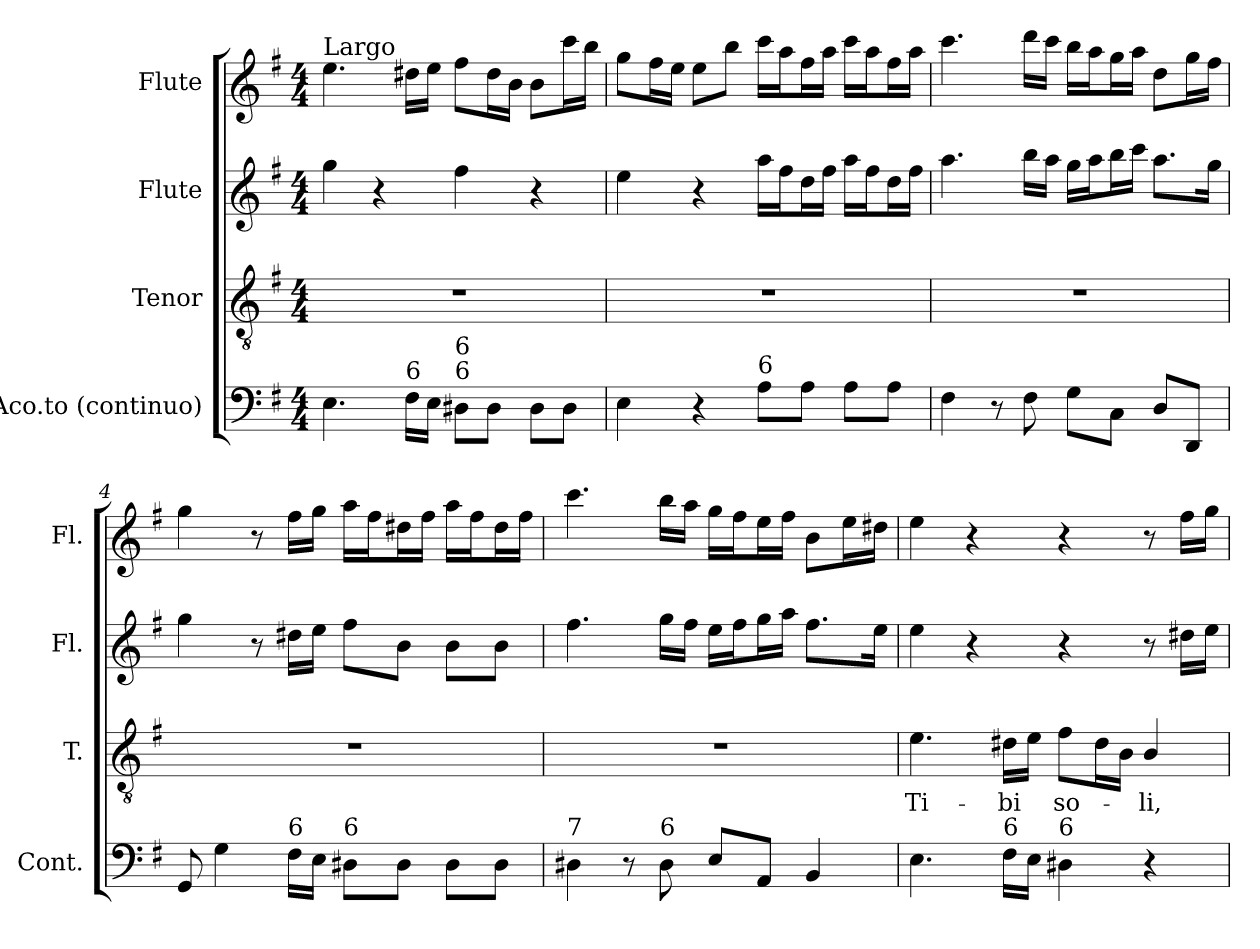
**kern	**kern	**text	**kern	**kern
*part4	*part3	*part3	*part2	*part1
*staff4	*staff3	*staff3	*staff2	*staff1
*I"Aco.to (continuo)	*I"Tenor	*	*I"Flute	*I"Flute
*I'Cont.	*I'T.	*	*I'Fl.	*I'Fl.
!!LO:PB:g=z
*clefF4	*clefGv2	*	*clefG2	*clefG2
*	*ITrd7c12	*	*	*
*k[f#]	*k[f#]	*	*k[f#]	*k[f#]
*G:	*G:	*	*G:	*G:
*M4/4	*M4/4	*	*M4/4	*M4/4
=1	=1	=1	=1	=1
!	!	!	!	!LO:TX:a:t=Largo
4.Ei\	1r	.	4ggi\	4.eei\
.	.	.	4r	.
!LO:TX:a:t=6	!	!	!	!
16F#i\LL	.	.	.	16dd#Xi\LL
16Ei\JJ	.	.	.	16eei\JJ
!LO:TX:a:t=6	!	!	!	!
!LO:TX:a:t=6	!	!	!	!
8D#Xi\L	.	.	4ff#i\	8ff#i\L
8D#i\J	.	.	.	16dd#i\L
.	.	.	.	16bi\JJ
8D#i\L	.	.	4r	8bi\L
8D#i\J	.	.	.	16ccci\L
.	.	.	.	16bbi\JJ
=2	=2	=2	=2	=2
4Ei\	1r	.	4eei\	8ggi\L
.	.	.	.	16ff#i\L
.	.	.	.	16eei\JJ
4r	.	.	4r	8eei\L
.	.	.	.	8bbi\J
!LO:TX:a:t=6	!	!	!	!
8Ai\L	.	.	16aai\LL	16ccci\LL
.	.	.	16ff#i\J	16aai\J
8Ai\J	.	.	16ddi\L	16ff#i\L
.	.	.	16ff#i\JJ	16aai\JJ
8Ai\L	.	.	16aai\LL	16ccci\LL
.	.	.	16ff#i\J	16aai\J
8Ai\J	.	.	16ddi\L	16ff#i\L
.	.	.	16ff#i\JJ	16aai\JJ
=3	=3	=3	=3	=3
4F#i\	1r	.	4.aai\	4.ccci\
8r	.	.	.	.
8F#i\	.	.	16bbi\LL	16dddi\LL
.	.	.	16aai\JJ	16ccci\JJ
8Gi\L	.	.	16ggi\LL	16bbi\LL
.	.	.	16aai\J	16aai\J
8Ci\J	.	.	16bbi\L	16ggi\L
.	.	.	16ccci\JJ	16aai\JJ
8Di/L	.	.	8.aai\L	8ddi\L
8DDi/J	.	.	.	16ggi\L
.	.	.	16ggi\Jk	16ff#i\JJ
!!LO:LB:g=z
=4	=4	=4	=4	=4
8GGi/	1r	.	4ggi\	4ggi\
4Gi\	.	.	.	.
.	.	.	8r	8r
!LO:TX:a:t=6	!	!	!	!
16F#i\LL	.	.	16dd#Xi\LL	16ff#i\LL
16Ei\JJ	.	.	16eei\JJ	16ggi\JJ
!LO:TX:a:t=6	!	!	!	!
8D#Xi\L	.	.	8ff#i\L	16aai\LL
.	.	.	.	16ff#i\J
8D#i\J	.	.	8bi\J	16dd#Xi\L
.	.	.	.	16ff#i\JJ
8D#i\L	.	.	8bi\L	16aai\LL
.	.	.	.	16ff#i\J
8D#i\J	.	.	8bi\J	16dd#i\L
.	.	.	.	16ff#i\JJ
=5	=5	=5	=5	=5
!LO:TX:a:t=7	!	!	!	!
4D#Xi\	1r	.	4.ff#i\	4.ccci\
8r	.	.	.	.
!LO:TX:a:t=6	!	!	!	!
8D#i\	.	.	16ggi\LL	16bbi\LL
.	.	.	16ff#i\JJ	16aai\JJ
8Ei/L	.	.	16eei\LL	16ggi\LL
.	.	.	16ff#i\J	16ff#i\J
8AAi/J	.	.	16ggi\L	16eei\L
.	.	.	16aai\JJ	16ff#i\JJ
4BBi/	.	.	8.ff#i\L	8bi\L
.	.	.	.	16eei\L
.	.	.	16eei\Jk	16dd#Xi\JJ
=6	=6	=6	=6	=6
!	!	!LO:LY:b:color=#000000	!	!
4.Ei\	4.Ei\	Ti-	4eei\	4eei\
.	.	.	4r	4r
!LO:TX:a:t=6	!	!	!	!
!	!	!LO:LY:b:color=#000000	!	!
16F#i\LL	16D#Xi\LL	-bi	.	.
16Ei\JJ	16Ei\JJ	.	.	.
!LO:TX:a:t=6	!	!	!	!
!	!	!LO:LY:b:color=#000000	!	!
4D#Xi\	8F#i\L	so-	4r	4r
.	16D#i\L	.	.	.
.	16BBi\JJ	.	.	.
!	!	!LO:LY:b:color=#000000	!	!
4r	4BBi/	-li,	8r	8r
.	.	.	16dd#Xi\LL	16ff#i\LL
.	.	.	16eei\JJ	16ggi\JJ
=	=	=	=	=
*-	*-	*-	*-	*-
